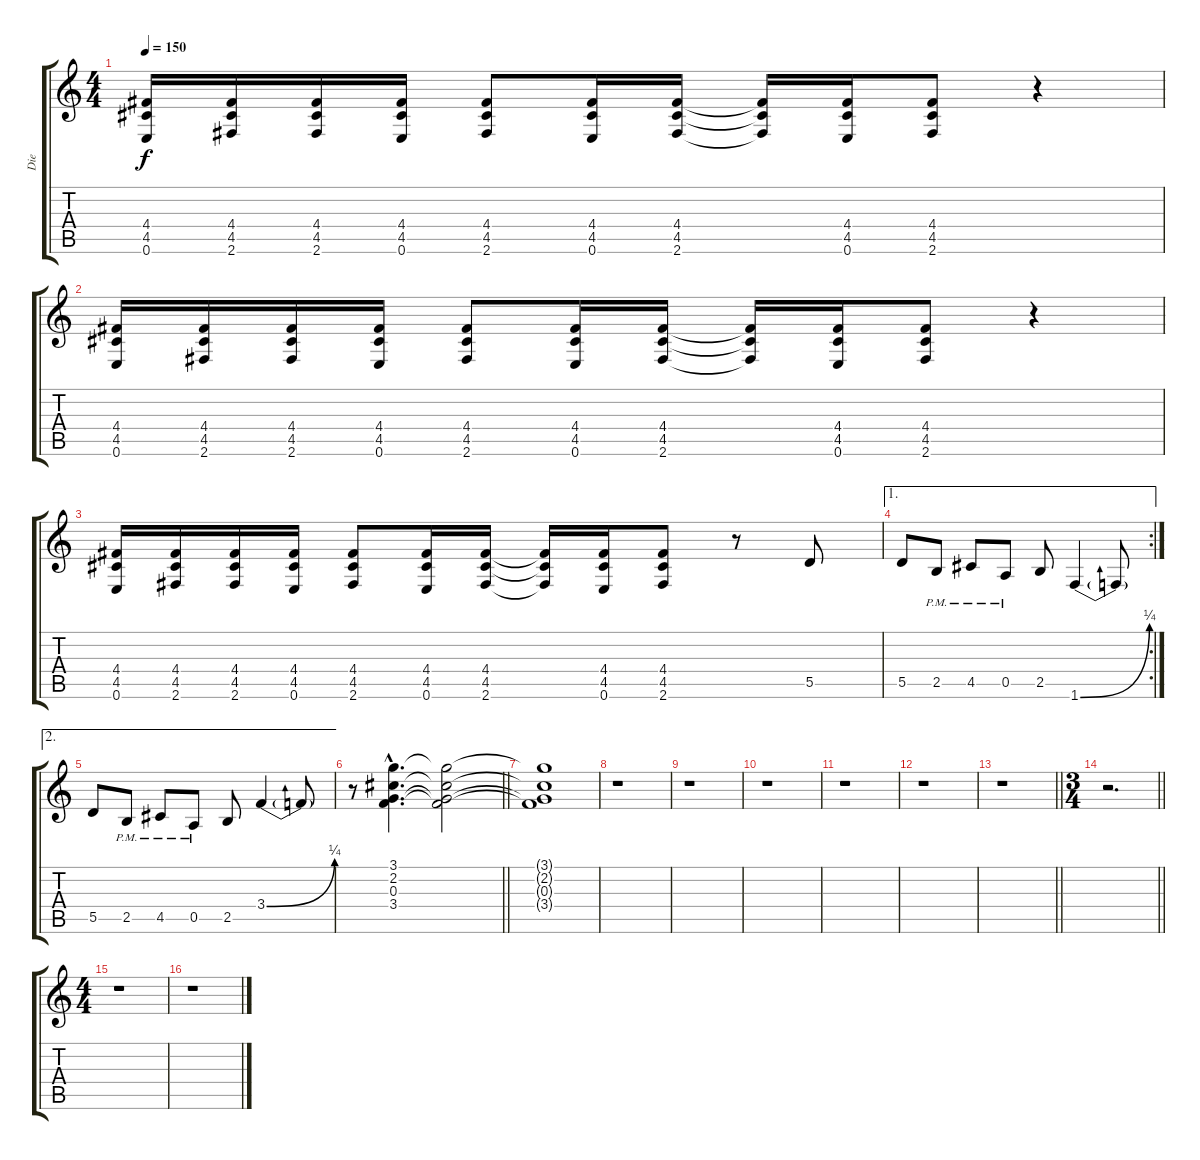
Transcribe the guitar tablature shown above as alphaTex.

\track ("Die" "Die") {instrument distortionguitar}
\staff {score tabs}
\tuning (E4 B3 G3 D3 A2 E2) {hide}
\ts (4 4)
\tempo 150
\clef g2
\ks c
(4.4 4.5 0.6).16{dy f} (4.4 4.5 2.6).16 (4.4 4.5 2.6).16 (4.4 4.5 0.6).16 (4.4 4.5 2.6).8 (4.4 4.5 0.6).16 (4.4 4.5 2.6).16 (4.4{t} 4.5{t} 2.6{t}).16 (4.4 4.5 0.6).16 (4.4 4.5 2.6).8 r.4 |
(4.4 4.5 0.6).16 (4.4 4.5 2.6).16 (4.4 4.5 2.6).16 (4.4 4.5 0.6).16 (4.4 4.5 2.6).8 (4.4 4.5 0.6).16 (4.4 4.5 2.6).16 (4.4{t} 4.5{t} 2.6{t}).16 (4.4 4.5 0.6).16 (4.4 4.5 2.6).8 r.4 |
(4.4 4.5 0.6).16 (4.4 4.5 2.6).16 (4.4 4.5 2.6).16 (4.4 4.5 0.6).16 (4.4 4.5 2.6).8 (4.4 4.5 0.6).16 (4.4 4.5 2.6).16 (4.4{t} 4.5{t} 2.6{t}).16 (4.4 4.5 0.6).16 (4.4 4.5 2.6).8 r.8 5.5.8 |
\ae 1
\rc 2
5.5.8 2.5{pm}.8 4.5{pm}.8 0.5{pm}.8 2.5.8 1.6{be (bend 0 0 60 1)}.4 1.6{t}.8 |
\ae 2
5.5.8 2.5{pm}.8 4.5{pm}.8 0.5{pm}.8 2.5.8 3.4{be (bend 0 0 60 1)}.4 3.4{t}.8 |
\barLineRight lightlight
r.8 (3.1{hac} 2.2{hac} 0.3{hac} 3.4{hac}).4{d instrument electricguitarclean} (3.1{t} 2.2{t} 0.3{t} 3.4{t}).2 |
(3.1{t} 2.2{t} 0.3{t} 3.4{t}).1 |
r.1 |
r.1 |
r.1 |
r.1 |
r.1 |
\barLineRight lightlight
r.1 |
\ts (3 4)
\barLineRight lightlight
r.2{d} |
\ts (4 4)
r.1 |
r.1
